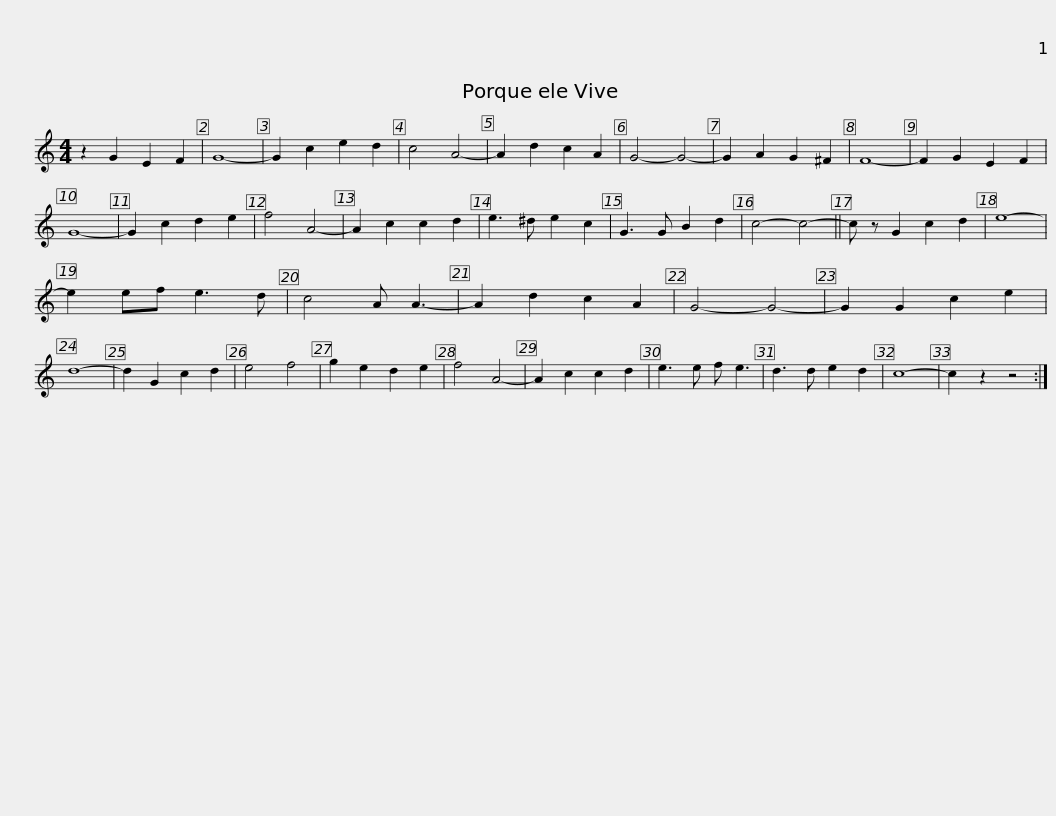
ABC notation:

X:1
L:1/8
M:4/4
I:linebreak $
K:C
V:1 treble
V:1
 z2 G2 E2 F2 | G8- | G2 c2 e2 d2 | c4 A4- | A2 d2 c2 A2 | %5
 G4- G4- | G2 A2 G2 ^F2 | F8- | F2 G2 E2 F2 |$ G8- | %10
 G2 c2 d2 e2 | f4 A4- | A2 c2 c2 d2 | e3 ^d e2 c2 | G3 G B2 d2 | %15
 c4- c4- || c z G2 c2 d2 |$ e8- | e2 ef e3 d | c4 A A3- | %20
 A2 d2 c2 A2 | G4- G4- | G2 G2 c2 e2 | d8- | d2 G2 c2 d2 | %25
 e4 f4 |$ g2 e2 d2 e2 | f4 A4- | A2 c2 c2 d2 | e3 e f e3 | %30
 d3 d e2 d2 | c8- | c2 z2 z4 :| %33
